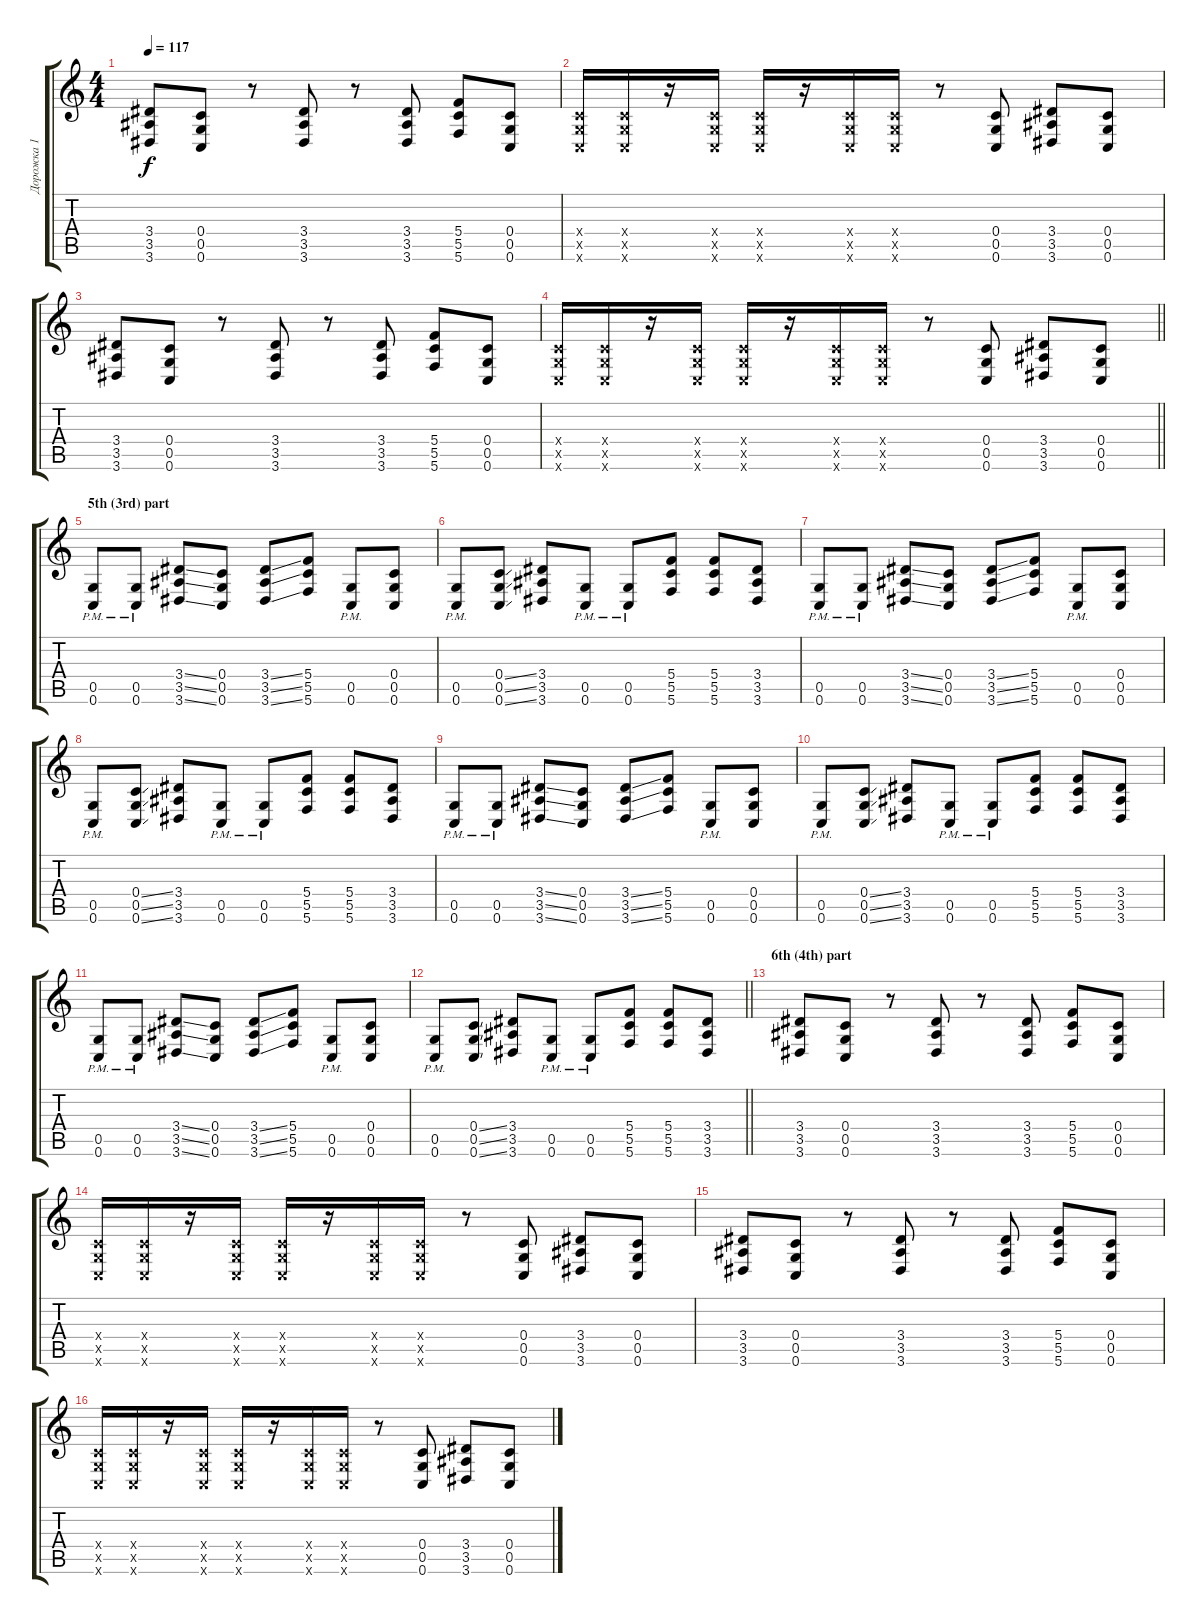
\track ("Дорожка 1" "Дорожка 1") {instrument distortionguitar}
\staff {score tabs}
\tuning (D4 A3 F3 C3 G2 C2) {hide}
\ts (4 4)
\tempo 117
\clef g2
\ks c
(3.4 3.5 3.6).8{dy f} (0.4 0.5 0.6).8 r.8 (3.4 3.5 3.6).8 r.8 (3.4 3.5 3.6).8 (5.4 5.5 5.6).8 (0.4 0.5 0.6).8 |
(0.4{x} 0.5{x} 0.6{x}).16 (0.4{x} 0.5{x} 0.6{x}).16 r.16 (0.4{x} 0.5{x} 0.6{x}).16 (0.4{x} 0.5{x} 0.6{x}).16 r.16 (0.4{x} 0.5{x} 0.6{x}).16 (0.4{x} 0.5{x} 0.6{x}).16 r.8 (0.4 0.5 0.6).8 (3.4 3.5 3.6).8 (0.4 0.5 0.6).8 |
(3.4 3.5 3.6).8 (0.4 0.5 0.6).8 r.8 (3.4 3.5 3.6).8 r.8 (3.4 3.5 3.6).8 (5.4 5.5 5.6).8 (0.4 0.5 0.6).8 |
\barLineRight lightlight
(0.4{x} 0.5{x} 0.6{x}).16 (0.4{x} 0.5{x} 0.6{x}).16 r.16 (0.4{x} 0.5{x} 0.6{x}).16 (0.4{x} 0.5{x} 0.6{x}).16 r.16 (0.4{x} 0.5{x} 0.6{x}).16 (0.4{x} 0.5{x} 0.6{x}).16 r.8 (0.4 0.5 0.6).8 (3.4 3.5 3.6).8 (0.4 0.5 0.6).8 |
\section ("" "5th (3rd) part")
(0.5{pm} 0.6{pm}).8 (0.5{pm} 0.6{pm}).8 (3.4{ss} 3.5{ss} 3.6{ss}).8 (0.4 0.5 0.6).8 (3.4{ss} 3.5{ss} 3.6{ss}).8 (5.4 5.5 5.6).8 (0.5{pm} 0.6{pm}).8 (0.4 0.5 0.6).8 |
(0.5{pm} 0.6{pm}).8 (0.4{ss} 0.5{ss} 0.6{ss}).8 (3.4 3.5 3.6).8 (0.5{pm} 0.6{pm}).8 (0.5{pm} 0.6{pm}).8 (5.4 5.5 5.6).8 (5.4 5.5 5.6).8 (3.4 3.5 3.6).8 |
(0.5{pm} 0.6{pm}).8 (0.5{pm} 0.6{pm}).8 (3.4{ss} 3.5{ss} 3.6{ss}).8 (0.4 0.5 0.6).8 (3.4{ss} 3.5{ss} 3.6{ss}).8 (5.4 5.5 5.6).8 (0.5{pm} 0.6{pm}).8 (0.4 0.5 0.6).8 |
(0.5{pm} 0.6{pm}).8 (0.4{ss} 0.5{ss} 0.6{ss}).8 (3.4 3.5 3.6).8 (0.5{pm} 0.6{pm}).8 (0.5{pm} 0.6{pm}).8 (5.4 5.5 5.6).8 (5.4 5.5 5.6).8 (3.4 3.5 3.6).8 |
(0.5{pm} 0.6{pm}).8 (0.5{pm} 0.6{pm}).8 (3.4{ss} 3.5{ss} 3.6{ss}).8 (0.4 0.5 0.6).8 (3.4{ss} 3.5{ss} 3.6{ss}).8 (5.4 5.5 5.6).8 (0.5{pm} 0.6{pm}).8 (0.4 0.5 0.6).8 |
(0.5{pm} 0.6{pm}).8 (0.4{ss} 0.5{ss} 0.6{ss}).8 (3.4 3.5 3.6).8 (0.5{pm} 0.6{pm}).8 (0.5{pm} 0.6{pm}).8 (5.4 5.5 5.6).8 (5.4 5.5 5.6).8 (3.4 3.5 3.6).8 |
(0.5{pm} 0.6{pm}).8 (0.5{pm} 0.6{pm}).8 (3.4{ss} 3.5{ss} 3.6{ss}).8 (0.4 0.5 0.6).8 (3.4{ss} 3.5{ss} 3.6{ss}).8 (5.4 5.5 5.6).8 (0.5{pm} 0.6{pm}).8 (0.4 0.5 0.6).8 |
\barLineRight lightlight
(0.5{pm} 0.6{pm}).8 (0.4{ss} 0.5{ss} 0.6{ss}).8 (3.4 3.5 3.6).8 (0.5{pm} 0.6{pm}).8 (0.5{pm} 0.6{pm}).8 (5.4 5.5 5.6).8 (5.4 5.5 5.6).8 (3.4 3.5 3.6).8 |
\section ("" "6th (4th) part")
(3.4 3.5 3.6).8 (0.4 0.5 0.6).8 r.8 (3.4 3.5 3.6).8 r.8 (3.4 3.5 3.6).8 (5.4 5.5 5.6).8 (0.4 0.5 0.6).8 |
(0.4{x} 0.5{x} 0.6{x}).16 (0.4{x} 0.5{x} 0.6{x}).16 r.16 (0.4{x} 0.5{x} 0.6{x}).16 (0.4{x} 0.5{x} 0.6{x}).16 r.16 (0.4{x} 0.5{x} 0.6{x}).16 (0.4{x} 0.5{x} 0.6{x}).16 r.8 (0.4 0.5 0.6).8 (3.4 3.5 3.6).8 (0.4 0.5 0.6).8 |
(3.4 3.5 3.6).8 (0.4 0.5 0.6).8 r.8 (3.4 3.5 3.6).8 r.8 (3.4 3.5 3.6).8 (5.4 5.5 5.6).8 (0.4 0.5 0.6).8 |
(0.4{x} 0.5{x} 0.6{x}).16 (0.4{x} 0.5{x} 0.6{x}).16 r.16 (0.4{x} 0.5{x} 0.6{x}).16 (0.4{x} 0.5{x} 0.6{x}).16 r.16 (0.4{x} 0.5{x} 0.6{x}).16 (0.4{x} 0.5{x} 0.6{x}).16 r.8 (0.4 0.5 0.6).8 (3.4 3.5 3.6).8 (0.4 0.5 0.6).8
